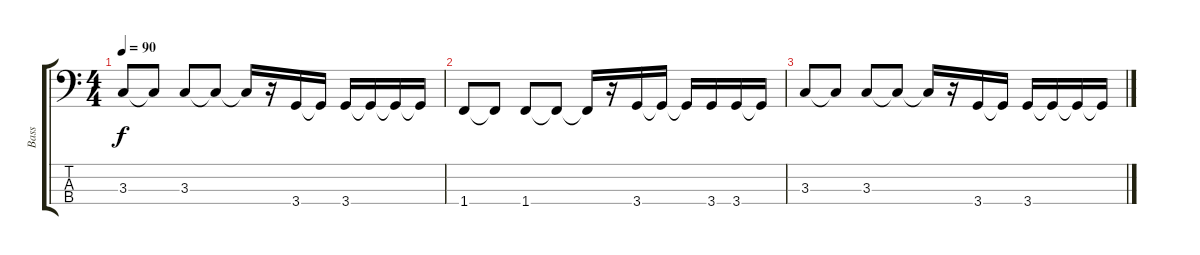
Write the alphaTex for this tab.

\track ("Bass" "Bass") {instrument electricbassfinger}
\staff {score tabs}
\tuning (G2 D2 A1 E1) {hide}
\ts (4 4)
\tempo 90
\clef f4
\ks c
3.3.8{dy f} 3.3{t}.8 3.3.8 3.3{t}.8 3.3{t}.16 r.16 3.4.16 3.4{t}.16 3.4.16 3.4{t}.16 3.4{t}.16 3.4{t}.16 |
1.4.8 1.4{t}.8 1.4.8 1.4{t}.8 1.4{t}.16 r.16 3.4.16 3.4{t}.16 3.4{t}.16 3.4.16 3.4.16 3.4{t}.16 |
3.3.8 3.3{t}.8 3.3.8 3.3{t}.8 3.3{t}.16 r.16 3.4.16 3.4{t}.16 3.4.16 3.4{t}.16 3.4{t}.16 3.4{t}.16
